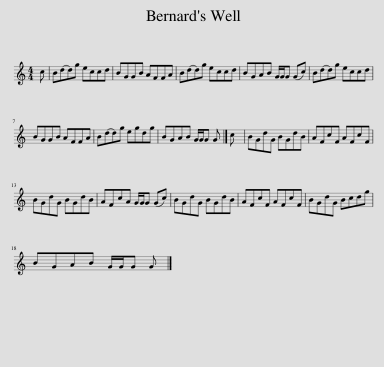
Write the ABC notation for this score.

X:1
L:1/8
M:4/4
I:linebreak $
K:C
V:1 treble
V:1
 c | B(dd)g eccd | BGGB AFFA | B(dd)g eccd | BGAB G/G/G (Gc) | %5
 B(dd)g eccd |$ BGGB AFFA | B(dd)g egdg | BGAB G/G/G G |] c | %10
 BGdG BGdB | AFcF AFcF |$ BGdG BGdB | AFcA G/G/G (Gc) | BGdG BGdB | %15
 AFcF AFcF | BGdG Bcdg |$ BGAB G/G/G G |] %18
